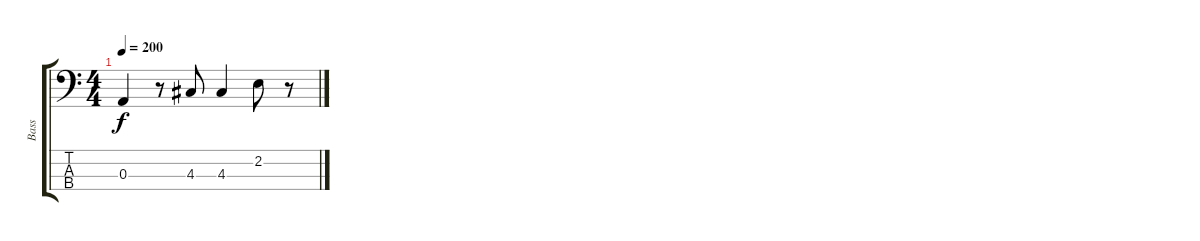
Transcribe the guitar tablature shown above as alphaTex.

\track ("Bass" "Bass") {instrument fretlessbass}
\staff {score tabs}
\tuning (G2 D2 A1 E1) {hide}
\ts (4 4)
\tempo 200
\clef f4
\ks c
0.3.4{dy f} r.8 4.3.8 4.3.4 2.2.8 r.8
